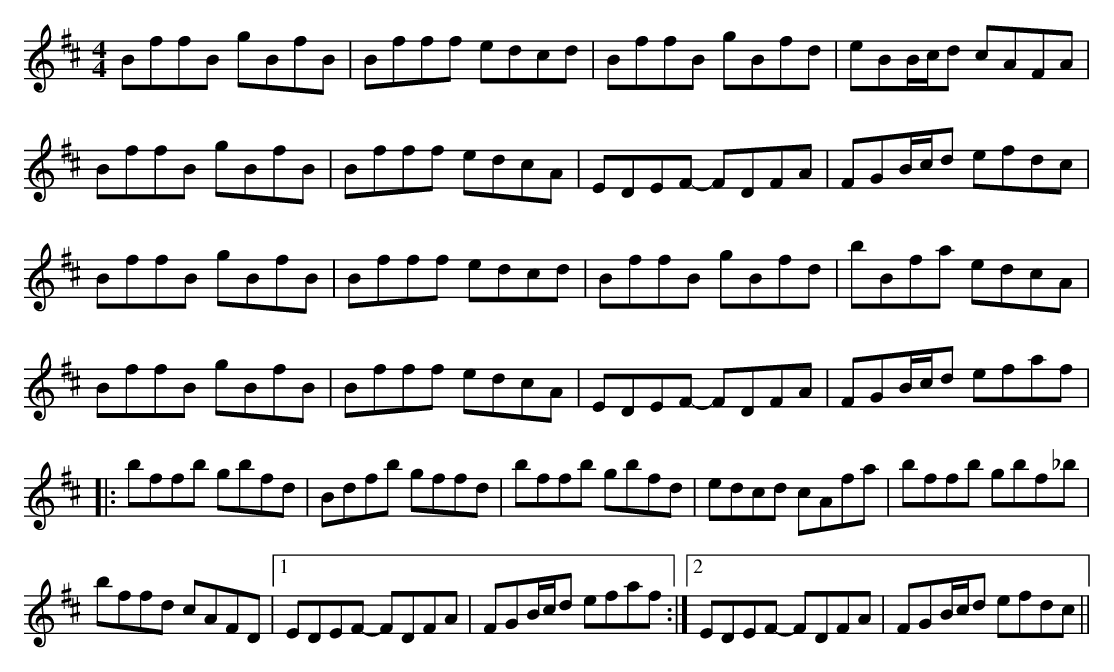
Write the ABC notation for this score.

X:1
M:4/4
K:Bmin
BffB gBfB|Bfff edcd|BffB gBfd|eBB/c/d cAFA|
BffB gBfB|Bfff edcA|EDEF- FDFA|FGB/c/d efdc|
BffB gBfB|Bfff edcd|BffB gBfd|bBfa edcA|
BffB gBfB|Bfff edcA|EDEF- FDFA|FGB/c/d efaf|
|:bffb gbfd|Bdfb gffd|bffb gbfd|edcd cAfa|bffb gbf_b|
bffd cAFD|1 EDEF- FDFA|FGB/c/d efaf:|2 EDEF- FDFA|FGB/c/d efdc||
